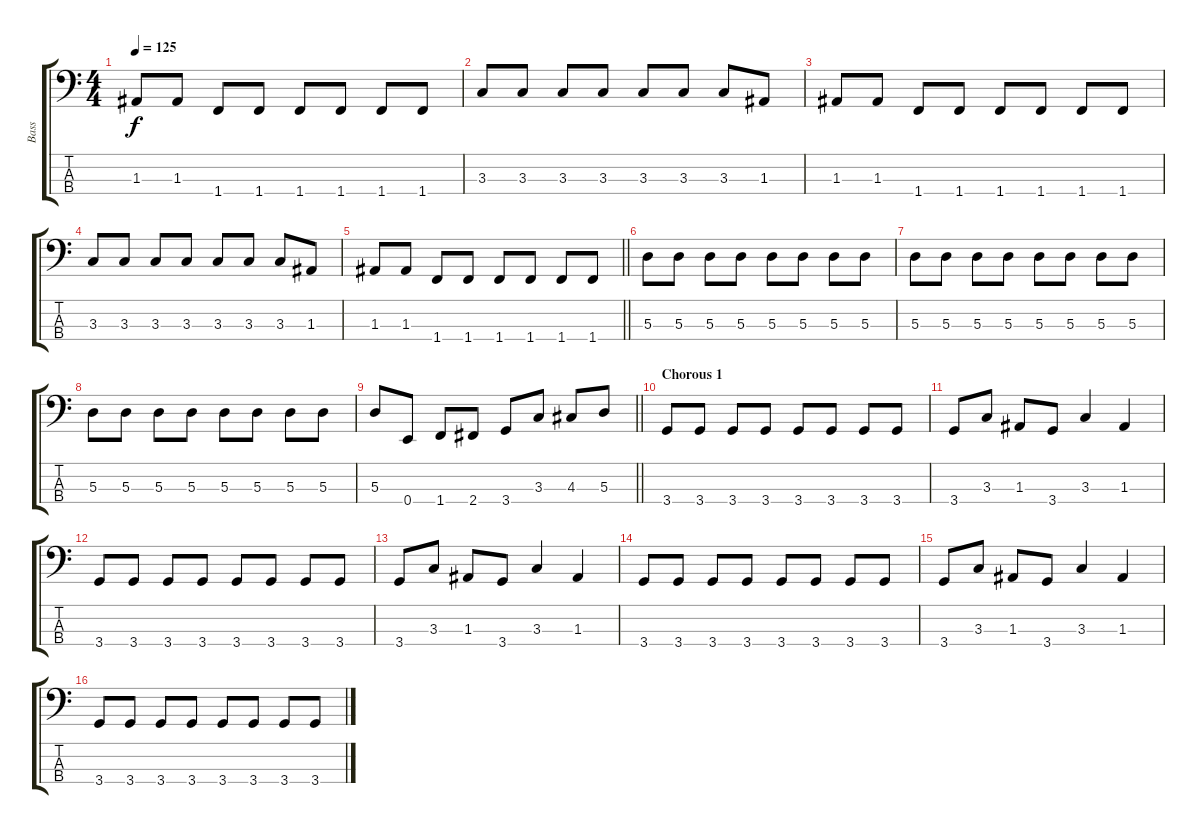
\track ("Bass" "Bass") {instrument electricbassfinger}
\staff {score tabs}
\tuning (G2 D2 A1 E1) {hide}
\ts (4 4)
\tempo 125
\clef f4
\ks c
1.3.8{dy f} 1.3.8 1.4.8 1.4.8 1.4.8 1.4.8 1.4.8 1.4.8 |
3.3.8 3.3.8 3.3.8 3.3.8 3.3.8 3.3.8 3.3.8 1.3.8 |
1.3.8 1.3.8 1.4.8 1.4.8 1.4.8 1.4.8 1.4.8 1.4.8 |
3.3.8 3.3.8 3.3.8 3.3.8 3.3.8 3.3.8 3.3.8 1.3.8 |
\barLineRight lightlight
1.3.8 1.3.8 1.4.8 1.4.8 1.4.8 1.4.8 1.4.8 1.4.8 |
\section ("" "")
5.3.8 5.3.8 5.3.8 5.3.8 5.3.8 5.3.8 5.3.8 5.3.8 |
5.3.8 5.3.8 5.3.8 5.3.8 5.3.8 5.3.8 5.3.8 5.3.8 |
5.3.8 5.3.8 5.3.8 5.3.8 5.3.8 5.3.8 5.3.8 5.3.8 |
\barLineRight lightlight
5.3.8 0.4.8 1.4.8 2.4.8 3.4.8 3.3.8 4.3.8 5.3.8 |
\section ("" "Chorous 1")
3.4.8 3.4.8 3.4.8 3.4.8 3.4.8 3.4.8 3.4.8 3.4.8 |
3.4.8 3.3.8 1.3.8 3.4.8 3.3.4 1.3.4 |
3.4.8 3.4.8 3.4.8 3.4.8 3.4.8 3.4.8 3.4.8 3.4.8 |
3.4.8 3.3.8 1.3.8 3.4.8 3.3.4 1.3.4 |
3.4.8 3.4.8 3.4.8 3.4.8 3.4.8 3.4.8 3.4.8 3.4.8 |
3.4.8 3.3.8 1.3.8 3.4.8 3.3.4 1.3.4 |
3.4.8 3.4.8 3.4.8 3.4.8 3.4.8 3.4.8 3.4.8 3.4.8
